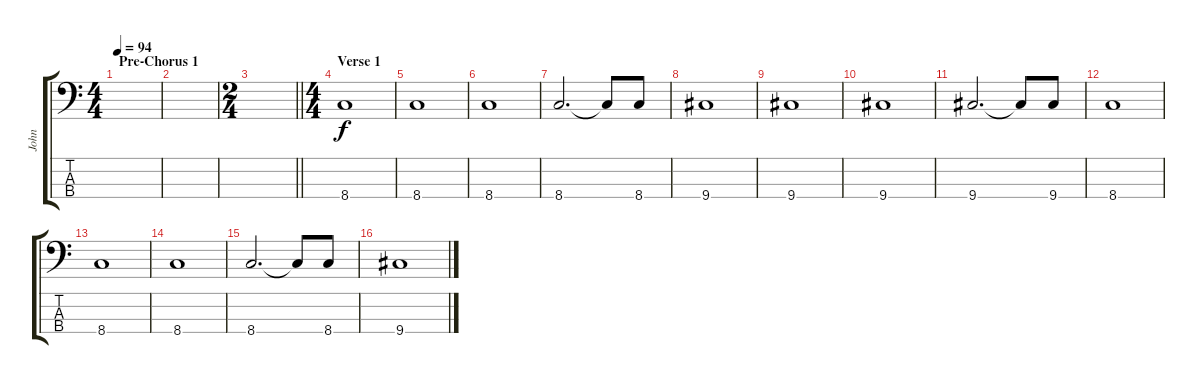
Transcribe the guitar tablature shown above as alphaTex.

\track ("John" "John") {instrument electricbassfinger}
\staff {score tabs}
\tuning (G2 D2 A1 E1) {hide}
\ts (4 4)
\section ("" "Pre-Chorus 1")
\tempo 94
\clef f4
\ks c
|
|
\ts (2 4)
\barLineRight lightlight
|
\ts (4 4)
\section ("" "Verse 1")
8.4.1 |
8.4.1 |
8.4.1 |
8.4.2{d} 8.4{t}.8 8.4.8 |
9.4.1 |
9.4.1 |
9.4.1 |
9.4.2{d} 9.4{t}.8 9.4.8 |
8.4.1 |
8.4.1 |
8.4.1 |
8.4.2{d} 8.4{t}.8 8.4.8 |
9.4.1
